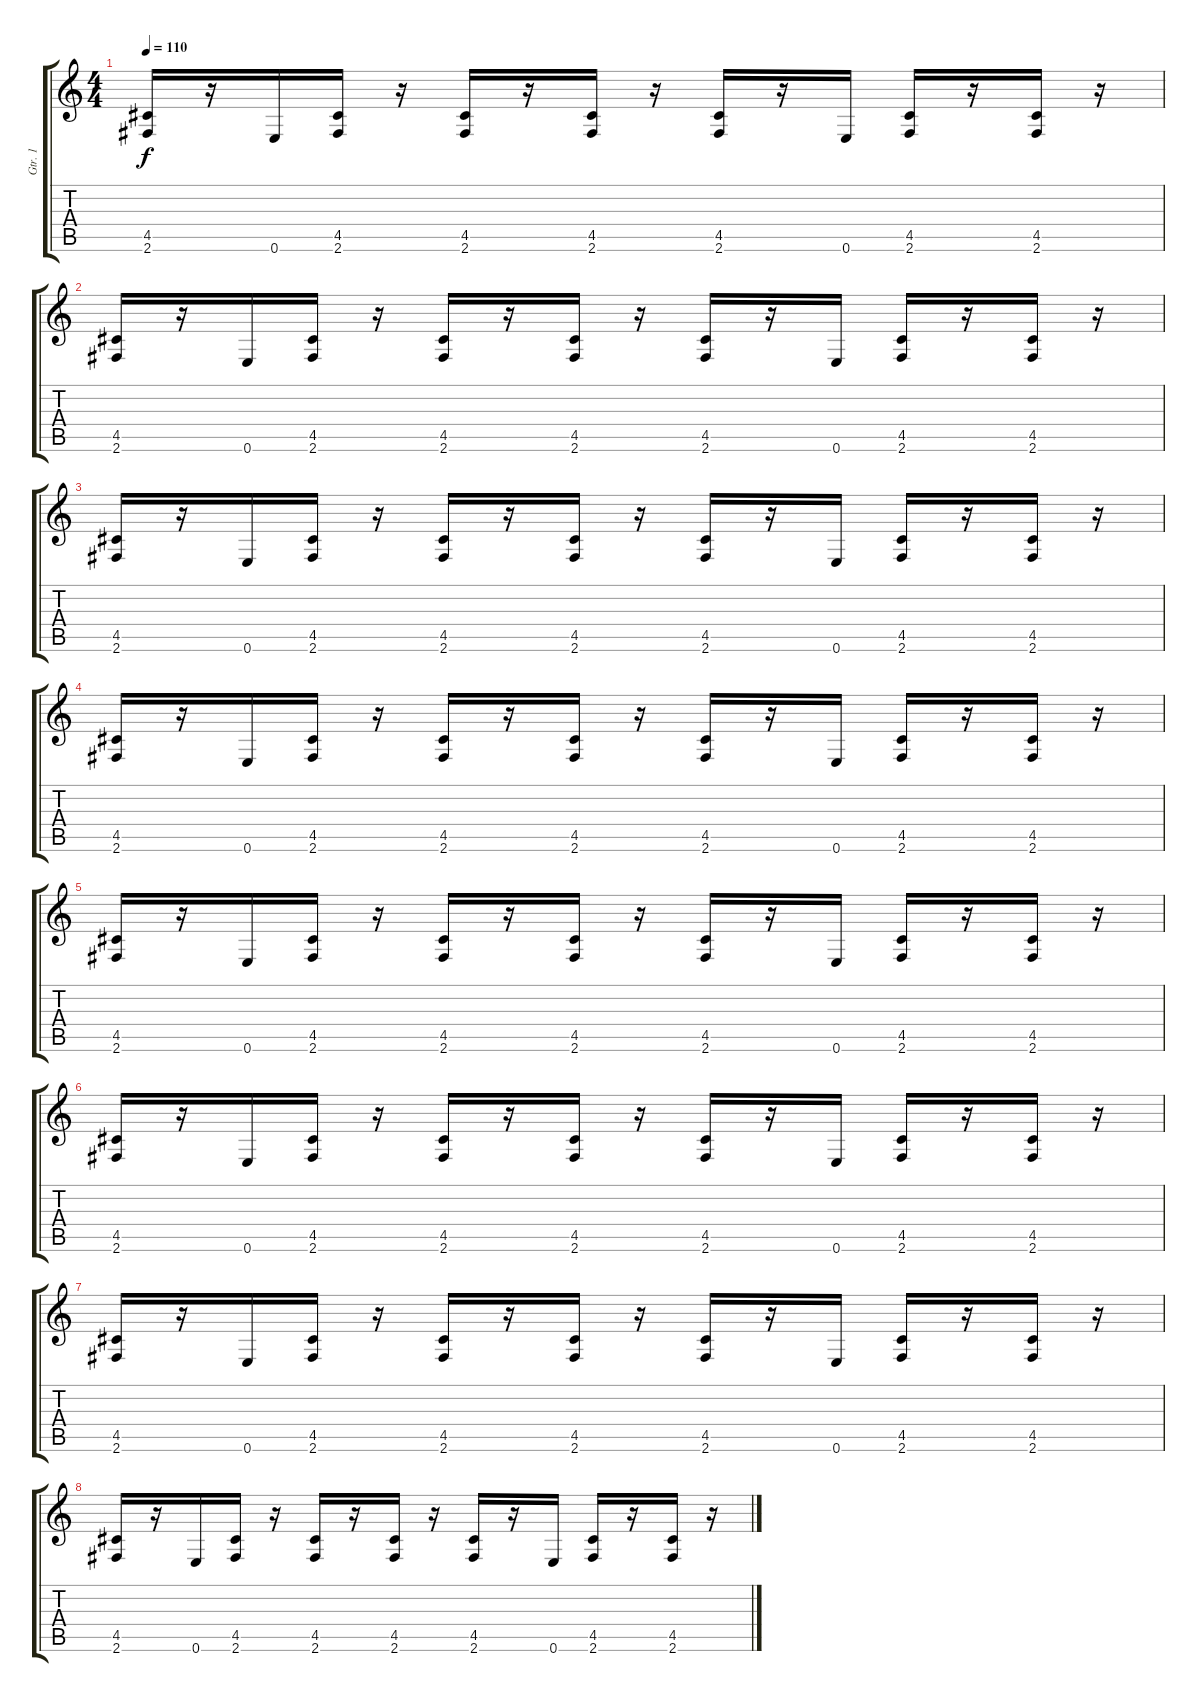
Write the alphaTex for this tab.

\track ("Gtr. 1" "Gtr. 1") {instrument distortionguitar}
\staff {score tabs}
\tuning (E4 B3 G3 D3 A2 E2) {hide}
\ts (4 4)
\tempo 110
\clef g2
\ks c
(4.5 2.6).16{dy f instrument distortionguitar} r.16 0.6.16 (4.5 2.6).16 r.16 (4.5 2.6).16 r.16 (4.5 2.6).16 r.16 (4.5 2.6).16 r.16 0.6.16 (4.5 2.6).16 r.16 (4.5 2.6).16 r.16 |
(4.5 2.6).16 r.16 0.6.16 (4.5 2.6).16 r.16 (4.5 2.6).16 r.16 (4.5 2.6).16 r.16 (4.5 2.6).16 r.16 0.6.16 (4.5 2.6).16 r.16 (4.5 2.6).16 r.16 |
(4.5 2.6).16 r.16 0.6.16 (4.5 2.6).16 r.16 (4.5 2.6).16 r.16 (4.5 2.6).16 r.16 (4.5 2.6).16 r.16 0.6.16 (4.5 2.6).16 r.16 (4.5 2.6).16 r.16 |
(4.5 2.6).16 r.16 0.6.16 (4.5 2.6).16 r.16 (4.5 2.6).16 r.16 (4.5 2.6).16 r.16 (4.5 2.6).16 r.16 0.6.16 (4.5 2.6).16 r.16 (4.5 2.6).16 r.16 |
(4.5 2.6).16 r.16 0.6.16 (4.5 2.6).16 r.16 (4.5 2.6).16 r.16 (4.5 2.6).16 r.16 (4.5 2.6).16 r.16 0.6.16 (4.5 2.6).16 r.16 (4.5 2.6).16 r.16 |
(4.5 2.6).16 r.16 0.6.16 (4.5 2.6).16 r.16 (4.5 2.6).16 r.16 (4.5 2.6).16 r.16 (4.5 2.6).16 r.16 0.6.16 (4.5 2.6).16 r.16 (4.5 2.6).16 r.16 |
(4.5 2.6).16 r.16 0.6.16 (4.5 2.6).16 r.16 (4.5 2.6).16 r.16 (4.5 2.6).16 r.16 (4.5 2.6).16 r.16 0.6.16 (4.5 2.6).16 r.16 (4.5 2.6).16 r.16 |
(4.5 2.6).16 r.16 0.6.16 (4.5 2.6).16 r.16 (4.5 2.6).16 r.16 (4.5 2.6).16 r.16 (4.5 2.6).16 r.16 0.6.16 (4.5 2.6).16 r.16 (4.5 2.6).16 r.16
